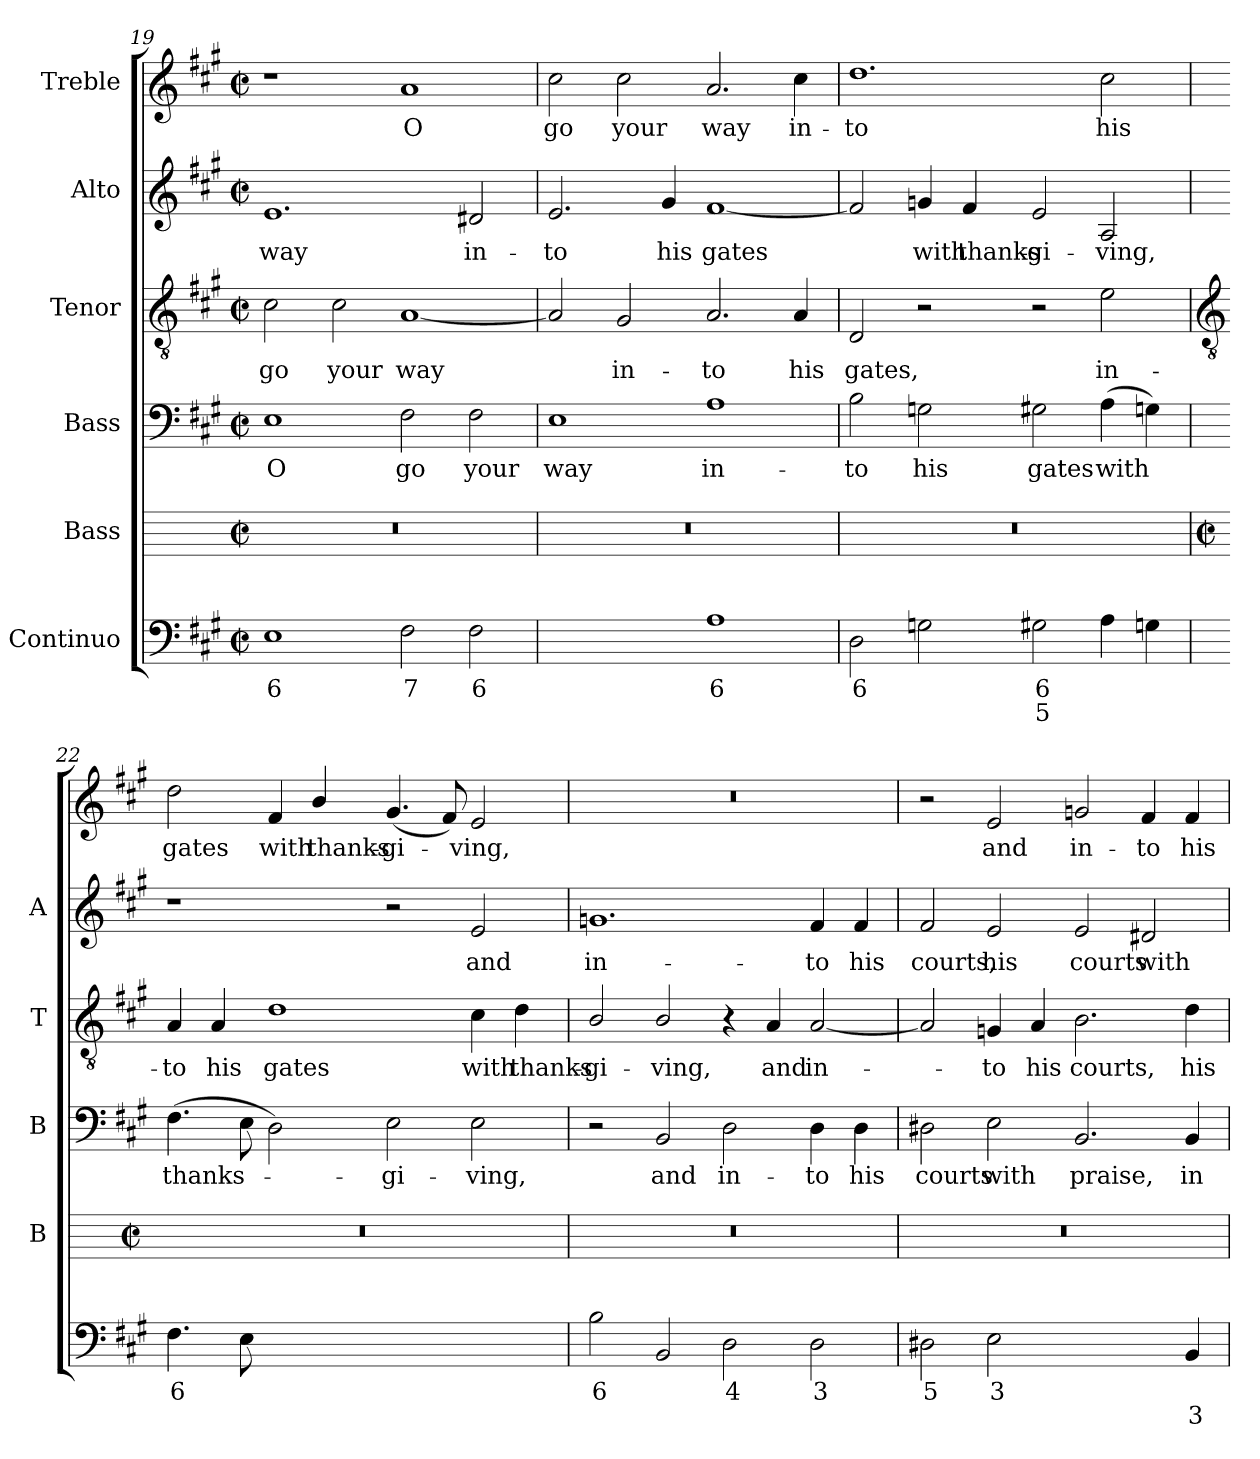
**kern	**text	**text	**kern	**kern	**text	**kern	**text	**kern	**text	**kern	**text
*part6	*part6	*part6	*part5	*part4	*part4	*part3	*part3	*part2	*part2	*part1	*part1
*staff6	*staff6	*staff6	*staff5	*staff4	*staff4	*staff3	*staff3	*staff2	*staff2	*staff1	*staff1
*I"Continuo	*	*	*I"Bass	*I"Bass	*	*I"Tenor	*	*I"Alto	*	*I"Treble	*
*	*	*	*I'B	*I'B	*	*I'T	*	*I'A	*	*	*
!!LO:LB:g=z
*clefF4	*	*	*	*clefF4	*	*clefGv2	*	*clefG2	*	*clefG2	*
*k[f#c#g#]	*	*	*	*k[f#c#g#]	*	*k[f#c#g#]	*	*k[f#c#g#]	*	*k[f#c#g#]	*
*A:	*	*	*	*A:	*	*A:	*	*A:	*	*A:	*
*M4/2	*	*	*M4/2	*M4/2	*	*M4/2	*	*M4/2	*	*M4/2	*
*met(c|)	*	*	*met(c|)	*met(c|)	*	*met(c|)	*	*met(c|)	*	*met(c|)	*
=19	=19	=19	=19	=19	=19	=19	=19	=19	=19	=19	=19
!	!LO:LY:b	!	!	!	!LO:LY:b	!	!LO:LY:b	!	!LO:LY:b	!	!
1E	6	.	0r	1E	O	2c#	go	1.e	way	1r	.
!	!	!	!	!	!	!	!LO:LY:b	!	!	!	!
.	.	.	.	.	.	2c#	your	.	.	.	.
!	!LO:LY:b	!	!	!	!LO:LY:b	!	!LO:LY:b	!	!	!	!LO:LY:b
2F#	7	.	.	2F#	go	[1A	way	.	.	1a	O
!	!LO:LY:b	!	!	!	!LO:LY:b	!	!	!	!LO:LY:b	!	!
2F#	6	.	.	2F#	your	.	.	2d#X	in-	.	.
=20	=20	=20	=20	=20	=20	=20	=20	=20	=20	=20	=20
!	!LO:LY:b	!LO:LY:b	!	!	!LO:LY:b	!	!	!	!LO:LY:b	!	!LO:LY:b
[2Eyy	6	4	0r	1E	way	2A]	.	2.e	-to	2cc#	go
!	!LO:LY:b	!LO:LY:b	!	!	!	!	!LO:LY:b	!	!	!	!LO:LY:b
4Eyy_	6	3	.	.	.	2G#	in-	.	.	2cc#	your
!	!	!LO:LY:b	!	!	!	!	!	!	!LO:LY:b	!	!
4Eyy]	.	3	.	.	.	.	.	4g#	his	.	.
!	!LO:LY:b	!	!	!	!LO:LY:b	!	!LO:LY:b	!	!LO:LY:b	!	!LO:LY:b
1A	6	.	.	1A	in-	2.A	-to	[1f#	gates	2.a	way
!	!	!	!	!	!	!	!LO:LY:b	!	!	!	!LO:LY:b
.	.	.	.	.	.	4A	his	.	.	4cc#	in-
=21	=21	=21	=21	=21	=21	=21	=21	=21	=21	=21	=21
!	!LO:LY:b	!	!	!	!LO:LY:b	!	!LO:LY:b	!	!	!	!LO:LY:b
2D	6	.	0r	2B	-to	2D	gates,	2f#]	.	1.dd	-to
!	!	!	!	!	!LO:LY:b	!	!	!	!LO:LY:b	!	!
2Gn	.	.	.	2Gn	his	2r	.	4gn	with	.	.
!	!	!	!	!	!	!	!	!	!LO:LY:b	!	!
.	.	.	.	.	.	.	.	4f#	thanks-	.	.
!	!LO:LY:b	!LO:LY:b	!	!	!LO:LY:b	!	!	!	!LO:LY:b	!	!
2G#X	6	5	.	2G#X	gates	2r	.	2e	-gi-	.	.
!	!	!	!	!	!LO:LY:b	!	!LO:LY:b	!	!LO:LY:b	!	!LO:LY:b
4A	.	.	.	(>4A	with	2e	in-	2A	-ving,	2cc#	his
4Gn	.	.	.	4Gn)	.	.	.	.	.	.	.
!!LO:LB:g=z
=22	=22	=22	=22	=22	=22	=22	=22	=22	=22	=22	=22
*	*	*	*	*	*	*clefGv2	*	*	*	*	*
*	*	*	*M4/2	*	*	*	*	*	*	*	*
*	*	*	*met(c|)	*	*	*	*	*	*	*	*
!	!LO:LY:b	!	!	!	!LO:LY:b	!	!LO:LY:b	!	!	!	!LO:LY:b
4.F#	6	.	0r	(>4.F#	thanks-	4A	-to	1r	.	2dd	gates
!	!	!	!	!	!	!	!LO:LY:b	!	!	!	!
.	.	.	.	.	.	4A	his	.	.	.	.
8E	.	.	.	8E	.	.	.	.	.	.	.
!	!LO:LY:b	!	!	!	!	!	!LO:LY:b	!	!	!	!LO:LY:b
[4Dyy	5	.	.	2D)	.	1d	gates	.	.	4f#	with
!	!LO:LY:b	!	!	!	!	!	!	!	!	!	!LO:LY:b
4Dyy]	6	.	.	.	.	.	.	.	.	4b/	thanks-
!	!LO:LY:b	!LO:LY:b	!	!	!LO:LY:b	!	!	!	!	!	!LO:LY:b
[2Eyy	7	3	.	2E	gi-	.	.	2r	.	(<4.g#	-gi-
.	.	.	.	.	.	.	.	.	.	8f#)	.
!	!LO:LY:b	!LO:LY:b	!	!	!LO:LY:b	!	!LO:LY:b	!	!LO:LY:b	!	!LO:LY:b
2Eyy]	6	4	.	2E	-ving,	4c#	with	2e	and	2e	ving,
!	!	!	!	!	!	!	!LO:LY:b	!	!	!	!
.	.	.	.	.	.	4d	thanks-	.	.	.	.
=23	=23	=23	=23	=23	=23	=23	=23	=23	=23	=23	=23
!	!LO:LY:b	!	!	!	!	!	!LO:LY:b	!	!LO:LY:b	!	!
2B	6	.	0r	2r	.	2B/	-gi-	1.gn	in-	0r	.
!	!	!	!	!	!LO:LY:b	!	!LO:LY:b	!	!	!	!
2BB	.	.	.	2BB	and	2B/	-ving,	.	.	.	.
!	!LO:LY:b	!	!	!	!LO:LY:b	!	!	!	!	!	!
2D	4	.	.	2D	in-	4r	.	.	.	.	.
!	!	!	!	!	!	!	!LO:LY:b	!	!	!	!
.	.	.	.	.	.	4A	and	.	.	.	.
!	!LO:LY:b	!	!	!	!LO:LY:b	!	!LO:LY:b	!	!LO:LY:b	!	!
2D	3	.	.	4D	-to	[2A	in-	4f#	-to	.	.
!	!	!	!	!	!LO:LY:b	!	!	!	!LO:LY:b	!	!
.	.	.	.	4D	his	.	.	4f#	his	.	.
=24	=24	=24	=24	=24	=24	=24	=24	=24	=24	=24	=24
!	!LO:LY:b	!	!	!	!LO:LY:b	!	!	!	!LO:LY:b	!	!
2D#X	5	.	0r	2D#X	courts	2A]	.	2f#	courts,	2r	.
!	!LO:LY:b	!	!	!	!LO:LY:b	!	!LO:LY:b	!	!LO:LY:b	!	!LO:LY:b
2E	3	.	.	2E	with	4Gn	to	2e	his	2e	and
!	!	!	!	!	!	!	!LO:LY:b	!	!	!	!
.	.	.	.	.	.	4A	his	.	.	.	.
!	!LO:LY:b	!LO:LY:b	!	!	!LO:LY:b	!	!LO:LY:b	!	!LO:LY:b	!	!LO:LY:b
[2BByy	6	4	.	2.BB	praise,	2.B	courts,	2e	courts	2gn	in-
!	!LO:LY:b	!LO:LY:b	!	!	!	!	!	!	!LO:LY:b	!	!LO:LY:b
4BByy]	5	3	.	.	.	.	.	2d#X	with	4f#	-to
!	!	!LO:LY:b	!	!	!LO:LY:b	!	!LO:LY:b	!	!	!	!LO:LY:b
4BB	.	3	.	4BB	in-	4d	his	.	.	4f#	his
=	=	=	=	=	=	=	=	=	=	=	=
*-	*-	*-	*-	*-	*-	*-	*-	*-	*-	*-	*-
